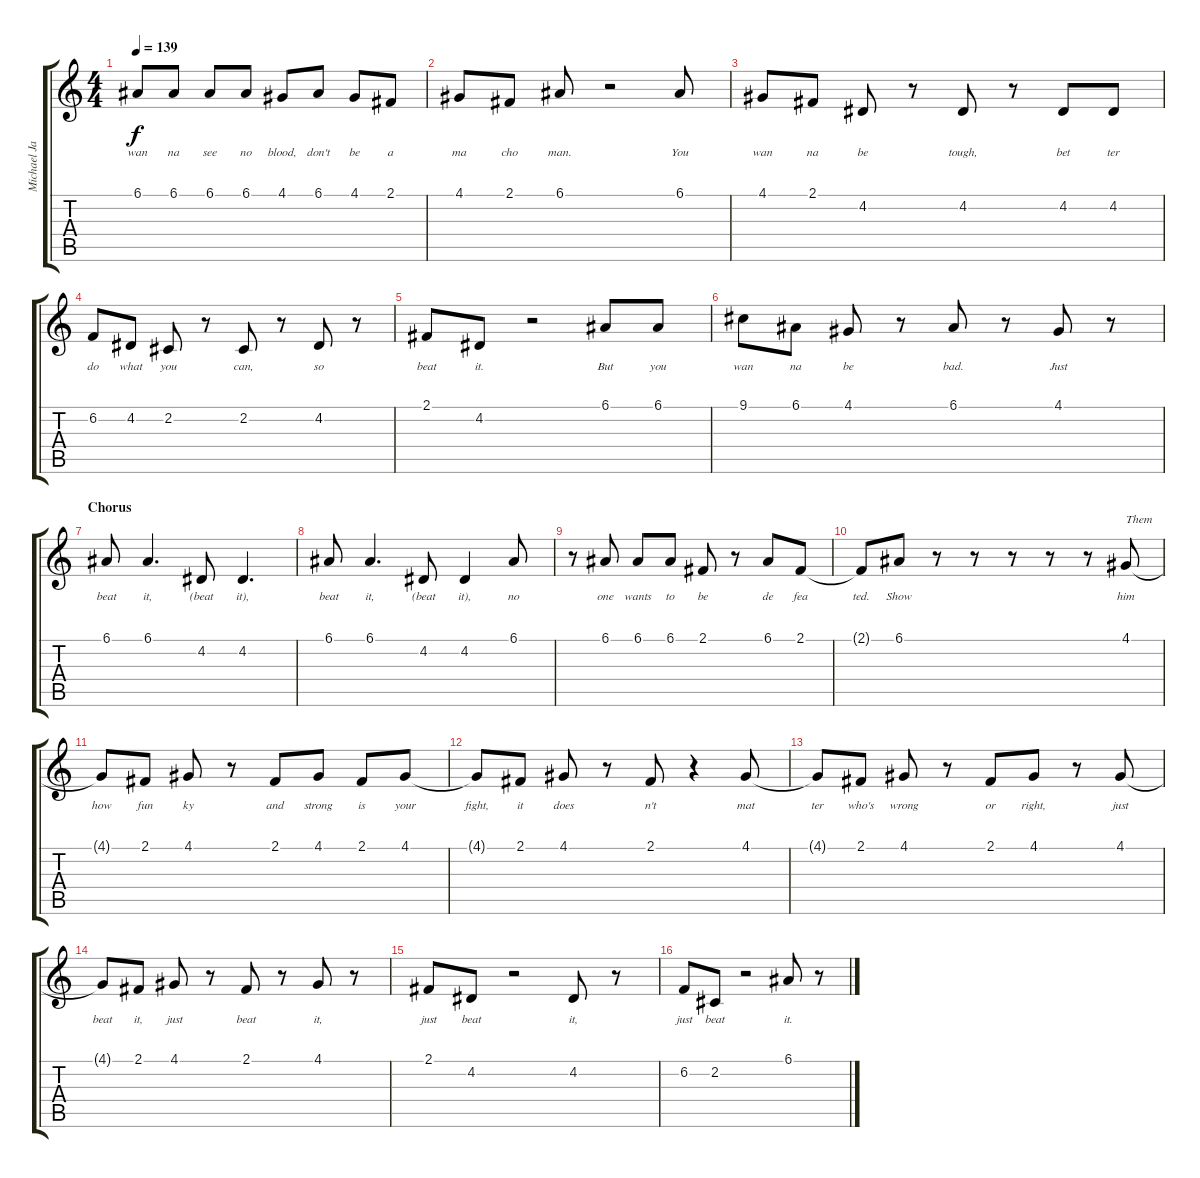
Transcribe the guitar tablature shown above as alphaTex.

\track ("Michael Jackson (Vocals)" "Michael Ja") {instrument flute}
\staff {score tabs}
\tuning (E4 B3 G3 D3 A2 E2) {hide}
\ts (4 4)
\tempo 139
\clef g2
\ks c
6.1.8{lyrics (0 "wan") lyrics (1 "") lyrics (2 "") lyrics (3 "") lyrics (4 "") dy f} 6.1.8{lyrics (0 "na") lyrics (1 "") lyrics (2 "") lyrics (3 "") lyrics (4 "")} 6.1.8{lyrics (0 "see") lyrics (1 "") lyrics (2 "") lyrics (3 "") lyrics (4 "")} 6.1.8{lyrics (0 "no") lyrics (1 "") lyrics (2 "") lyrics (3 "") lyrics (4 "")} 4.1.8{lyrics (0 "blood,") lyrics (1 "") lyrics (2 "") lyrics (3 "") lyrics (4 "")} 6.1.8{lyrics (0 "don't") lyrics (1 "") lyrics (2 "") lyrics (3 "") lyrics (4 "")} 4.1.8{lyrics (0 "be") lyrics (1 "") lyrics (2 "") lyrics (3 "") lyrics (4 "")} 2.1.8{lyrics (0 "a") lyrics (1 "") lyrics (2 "") lyrics (3 "") lyrics (4 "")} |
4.1.8{lyrics (0 "ma") lyrics (1 "") lyrics (2 "") lyrics (3 "") lyrics (4 "")} 2.1.8{lyrics (0 "cho") lyrics (1 "") lyrics (2 "") lyrics (3 "") lyrics (4 "")} 6.1.8{lyrics (0 "man.") lyrics (1 "") lyrics (2 "") lyrics (3 "") lyrics (4 "")} r.2 6.1.8{lyrics (0 "You") lyrics (1 "") lyrics (2 "") lyrics (3 "") lyrics (4 "")} |
4.1.8{lyrics (0 "wan") lyrics (1 "") lyrics (2 "") lyrics (3 "") lyrics (4 "")} 2.1.8{lyrics (0 "na") lyrics (1 "") lyrics (2 "") lyrics (3 "") lyrics (4 "")} 4.2.8{lyrics (0 "be") lyrics (1 "") lyrics (2 "") lyrics (3 "") lyrics (4 "")} r.8 4.2.8{lyrics (0 "tough,") lyrics (1 "") lyrics (2 "") lyrics (3 "") lyrics (4 "")} r.8 4.2.8{lyrics (0 "bet") lyrics (1 "") lyrics (2 "") lyrics (3 "") lyrics (4 "")} 4.2.8{lyrics (0 "ter") lyrics (1 "") lyrics (2 "") lyrics (3 "") lyrics (4 "")} |
6.2.8{lyrics (0 "do") lyrics (1 "") lyrics (2 "") lyrics (3 "") lyrics (4 "")} 4.2.8{lyrics (0 "what") lyrics (1 "") lyrics (2 "") lyrics (3 "") lyrics (4 "")} 2.2.8{lyrics (0 "you") lyrics (1 "") lyrics (2 "") lyrics (3 "") lyrics (4 "")} r.8 2.2.8{lyrics (0 "can,") lyrics (1 "") lyrics (2 "") lyrics (3 "") lyrics (4 "")} r.8 4.2.8{lyrics (0 "so") lyrics (1 "") lyrics (2 "") lyrics (3 "") lyrics (4 "")} r.8 |
2.1.8{lyrics (0 "beat") lyrics (1 "") lyrics (2 "") lyrics (3 "") lyrics (4 "")} 4.2.8{lyrics (0 "it.") lyrics (1 "") lyrics (2 "") lyrics (3 "") lyrics (4 "")} r.2 6.1.8{lyrics (0 "But") lyrics (1 "") lyrics (2 "") lyrics (3 "") lyrics (4 "")} 6.1.8{lyrics (0 "you") lyrics (1 "") lyrics (2 "") lyrics (3 "") lyrics (4 "")} |
9.1.8{lyrics (0 "wan") lyrics (1 "") lyrics (2 "") lyrics (3 "") lyrics (4 "")} 6.1.8{lyrics (0 "na") lyrics (1 "") lyrics (2 "") lyrics (3 "") lyrics (4 "")} 4.1.8{lyrics (0 "be") lyrics (1 "") lyrics (2 "") lyrics (3 "") lyrics (4 "")} r.8 6.1.8{lyrics (0 "bad.") lyrics (1 "") lyrics (2 "") lyrics (3 "") lyrics (4 "")} r.8 4.1.8{lyrics (0 "Just") lyrics (1 "") lyrics (2 "") lyrics (3 "") lyrics (4 "")} r.8 |
\section ("" "Chorus")
6.1.8{lyrics (0 "beat") lyrics (1 "") lyrics (2 "") lyrics (3 "") lyrics (4 "")} 6.1.4{d lyrics (0 "it,") lyrics (1 "") lyrics (2 "") lyrics (3 "") lyrics (4 "")} 4.2.8{lyrics (0 "(beat") lyrics (1 "") lyrics (2 "") lyrics (3 "") lyrics (4 "")} 4.2.4{d lyrics (0 "it),") lyrics (1 "") lyrics (2 "") lyrics (3 "") lyrics (4 "")} |
6.1.8{lyrics (0 "beat") lyrics (1 "") lyrics (2 "") lyrics (3 "") lyrics (4 "")} 6.1.4{d lyrics (0 "it,") lyrics (1 "") lyrics (2 "") lyrics (3 "") lyrics (4 "")} 4.2.8{lyrics (0 "(beat") lyrics (1 "") lyrics (2 "") lyrics (3 "") lyrics (4 "")} 4.2.4{lyrics (0 "it),") lyrics (1 "") lyrics (2 "") lyrics (3 "") lyrics (4 "")} 6.1.8{lyrics (0 "no") lyrics (1 "") lyrics (2 "") lyrics (3 "") lyrics (4 "")} |
r.8 6.1.8{lyrics (0 "one") lyrics (1 "") lyrics (2 "") lyrics (3 "") lyrics (4 "")} 6.1.8{lyrics (0 "wants") lyrics (1 "") lyrics (2 "") lyrics (3 "") lyrics (4 "")} 6.1.8{lyrics (0 "to") lyrics (1 "") lyrics (2 "") lyrics (3 "") lyrics (4 "")} 2.1.8{lyrics (0 "be") lyrics (1 "") lyrics (2 "") lyrics (3 "") lyrics (4 "")} r.8 6.1.8{lyrics (0 "de") lyrics (1 "") lyrics (2 "") lyrics (3 "") lyrics (4 "")} 2.1.8{lyrics (0 "fea") lyrics (1 "") lyrics (2 "") lyrics (3 "") lyrics (4 "")} |
2.1{t}.8{lyrics (0 "ted.") lyrics (1 "") lyrics (2 "") lyrics (3 "") lyrics (4 "")} 6.1.8{lyrics (0 "Show") lyrics (1 "") lyrics (2 "") lyrics (3 "") lyrics (4 "")} r.8 r.8 r.8 r.8 r.8 4.1.8{txt "Them" lyrics (0 "him") lyrics (1 "") lyrics (2 "") lyrics (3 "") lyrics (4 "")} |
4.1{t}.8{lyrics (0 "how") lyrics (1 "") lyrics (2 "") lyrics (3 "") lyrics (4 "")} 2.1.8{lyrics (0 "fun") lyrics (1 "") lyrics (2 "") lyrics (3 "") lyrics (4 "")} 4.1.8{lyrics (0 "ky") lyrics (1 "") lyrics (2 "") lyrics (3 "") lyrics (4 "")} r.8 2.1.8{lyrics (0 "and") lyrics (1 "") lyrics (2 "") lyrics (3 "") lyrics (4 "")} 4.1.8{lyrics (0 "strong") lyrics (1 "") lyrics (2 "") lyrics (3 "") lyrics (4 "")} 2.1.8{lyrics (0 "is") lyrics (1 "") lyrics (2 "") lyrics (3 "") lyrics (4 "")} 4.1.8{lyrics (0 "your") lyrics (1 "") lyrics (2 "") lyrics (3 "") lyrics (4 "")} |
4.1{t}.8{lyrics (0 "fight,") lyrics (1 "") lyrics (2 "") lyrics (3 "") lyrics (4 "")} 2.1.8{lyrics (0 "it") lyrics (1 "") lyrics (2 "") lyrics (3 "") lyrics (4 "")} 4.1.8{lyrics (0 "does") lyrics (1 "") lyrics (2 "") lyrics (3 "") lyrics (4 "")} r.8 2.1.8{lyrics (0 "n't") lyrics (1 "") lyrics (2 "") lyrics (3 "") lyrics (4 "")} r.4 4.1.8{lyrics (0 "mat") lyrics (1 "") lyrics (2 "") lyrics (3 "") lyrics (4 "")} |
4.1{t}.8{lyrics (0 "ter") lyrics (1 "") lyrics (2 "") lyrics (3 "") lyrics (4 "")} 2.1.8{lyrics (0 "who's") lyrics (1 "") lyrics (2 "") lyrics (3 "") lyrics (4 "")} 4.1.8{lyrics (0 "wrong") lyrics (1 "") lyrics (2 "") lyrics (3 "") lyrics (4 "")} r.8 2.1.8{lyrics (0 "or") lyrics (1 "") lyrics (2 "") lyrics (3 "") lyrics (4 "")} 4.1.8{lyrics (0 "right,") lyrics (1 "") lyrics (2 "") lyrics (3 "") lyrics (4 "")} r.8 4.1.8{lyrics (0 "just") lyrics (1 "") lyrics (2 "") lyrics (3 "") lyrics (4 "")} |
4.1{t}.8{lyrics (0 "beat") lyrics (1 "") lyrics (2 "") lyrics (3 "") lyrics (4 "")} 2.1.8{lyrics (0 "it,") lyrics (1 "") lyrics (2 "") lyrics (3 "") lyrics (4 "")} 4.1.8{lyrics (0 "just") lyrics (1 "") lyrics (2 "") lyrics (3 "") lyrics (4 "")} r.8 2.1.8{lyrics (0 "beat") lyrics (1 "") lyrics (2 "") lyrics (3 "") lyrics (4 "")} r.8 4.1.8{lyrics (0 "it,") lyrics (1 "") lyrics (2 "") lyrics (3 "") lyrics (4 "")} r.8 |
2.1.8{lyrics (0 "just") lyrics (1 "") lyrics (2 "") lyrics (3 "") lyrics (4 "")} 4.2.8{lyrics (0 "beat") lyrics (1 "") lyrics (2 "") lyrics (3 "") lyrics (4 "")} r.2 4.2.8{lyrics (0 "it,") lyrics (1 "") lyrics (2 "") lyrics (3 "") lyrics (4 "")} r.8 |
6.2.8{lyrics (0 "just") lyrics (1 "") lyrics (2 "") lyrics (3 "") lyrics (4 "")} 2.2.8{lyrics (0 "beat") lyrics (1 "") lyrics (2 "") lyrics (3 "") lyrics (4 "")} r.2 6.1.8{lyrics (0 "it.") lyrics (1 "") lyrics (2 "") lyrics (3 "") lyrics (4 "")} r.8
